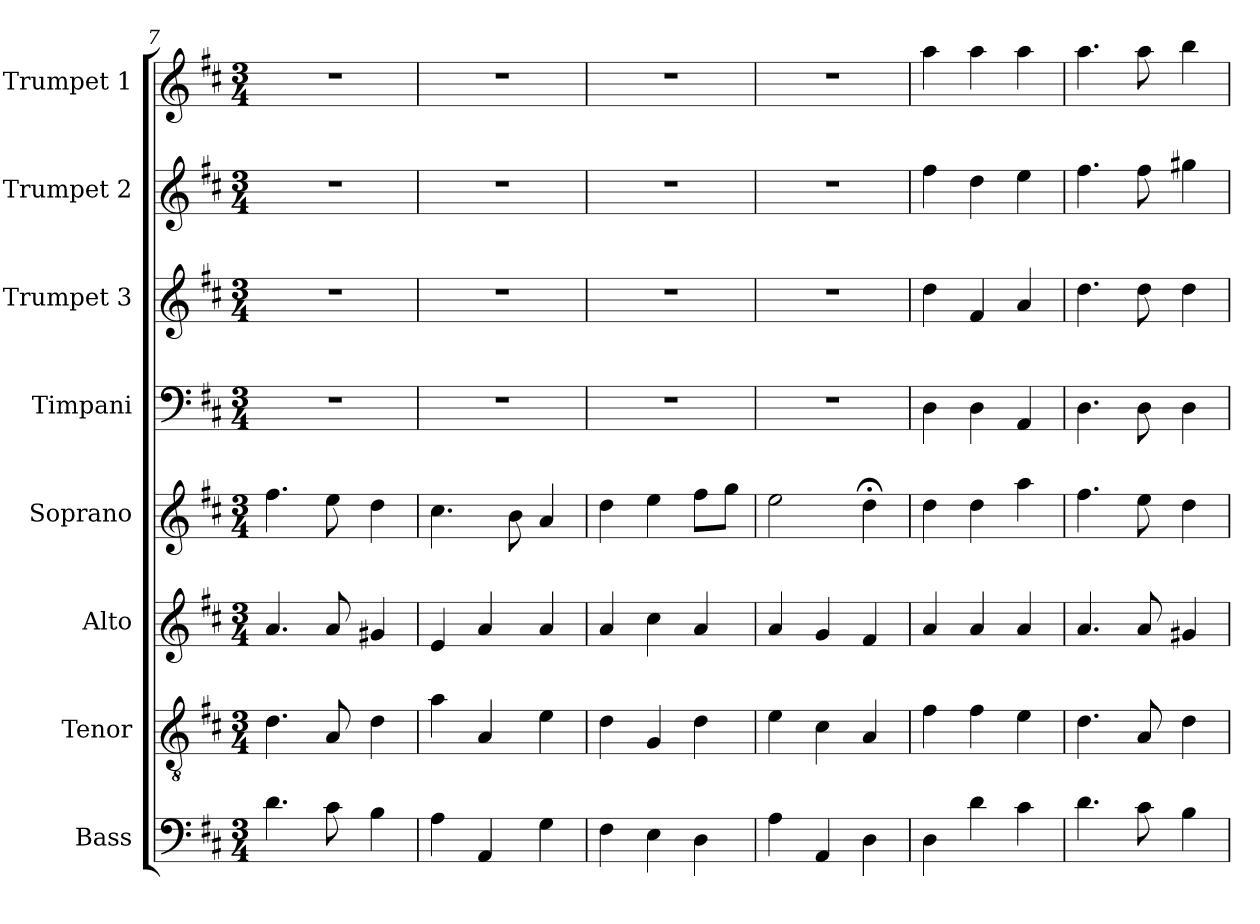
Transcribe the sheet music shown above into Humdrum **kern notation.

**kern	**kern	**kern	**kern	**kern	**kern	**kern	**kern
*part8	*part7	*part6	*part5	*part4	*part3	*part2	*part1
*staff8	*staff7	*staff6	*staff5	*staff4	*staff3	*staff2	*staff1
*I"Bass	*I"Tenor	*I"Alto	*I"Soprano	*I"Timpani	*I"Trumpet 3	*I"Trumpet 2	*I"Trumpet 1
*I'B.	*I'T.	*I'A.	*I'S.	*I'Timp	*I'Tpt	*I'Tpt	*I'Tpt
*clefF4	*clefGv2	*clefG2	*clefG2	*clefF4	*clefG2	*clefG2	*clefG2
*	*	*	*	*	*ITrd1c2	*ITrd1c2	*ITrd1c2
*k[f#c#]	*k[f#c#]	*k[f#c#]	*k[f#c#]	*k[f#c#]	*k[]	*k[]	*k[]
*D:	*D:	*D:	*D:	*D:	*C:	*C:	*C:
*M3/4	*M3/4	*M3/4	*M3/4	*M3/4	*M3/4	*M3/4	*M3/4
=7	=7	=7	=7	=7	=7	=7	=7
!	!	!	!	!LO:N:vis=2	!LO:N:vis=2	!LO:N:vis=2	!LO:N:vis=2
4.d\	4.d\	4.a/	4.ff#\	2.r	2.r	2.r	2.r
8c#\	8A/	8a/	8ee\	.	.	.	.
4B\	4d\	4g#X/	4dd\	.	.	.	.
=8	=8	=8	=8	=8	=8	=8	=8
!	!	!	!	!LO:N:vis=2	!LO:N:vis=2	!LO:N:vis=2	!LO:N:vis=2
4A\	4a\	4e/	4.cc#\	2.r	2.r	2.r	2.r
4AA/	4A/	4a/	.	.	.	.	.
.	.	.	8b\	.	.	.	.
4G\	4e\	4a/	4a/	.	.	.	.
=9	=9	=9	=9	=9	=9	=9	=9
!	!	!	!	!LO:N:vis=2	!LO:N:vis=2	!LO:N:vis=2	!LO:N:vis=2
4F#\	4d\	4a/	4dd\	2.r	2.r	2.r	2.r
4E\	4G/	4cc#\	4ee\	.	.	.	.
4D\	4d\	4a/	8ff#\L	.	.	.	.
.	.	.	8gg\J	.	.	.	.
=10	=10	=10	=10	=10	=10	=10	=10
!	!	!	!	!LO:N:vis=2	!LO:N:vis=2	!LO:N:vis=2	!LO:N:vis=2
4A\	4e\	4a/	2ee\	2.r	2.r	2.r	2.r
4AA/	4c#\	4g/	.	.	.	.	.
4D\	4A/	4f#/	4dd;<\	.	.	.	.
!!LO:PB:g=z
=11	=11	=11	=11	=11	=11	=11	=11
4D\	4f#\	4a/	4dd\	4D\	4cc\	4ee\	4gg\
4d\	4f#\	4a/	4dd\	4D\	4e/	4cc\	4gg\
4c#\	4e\	4a/	4aa\	4AA/	4g/	4dd\	4gg\
=12	=12	=12	=12	=12	=12	=12	=12
4.d\	4.d\	4.a/	4.ff#\	4.D\	4.cc\	4.ee\	4.gg\
8c#\	8A/	8a/	8ee\	8D\	8cc\	8ee\	8gg\
4B\	4d\	4g#X/	4dd\	4D\	4cc\	4ff#X\	4aa\
=	=	=	=	=	=	=	=
*-	*-	*-	*-	*-	*-	*-	*-
